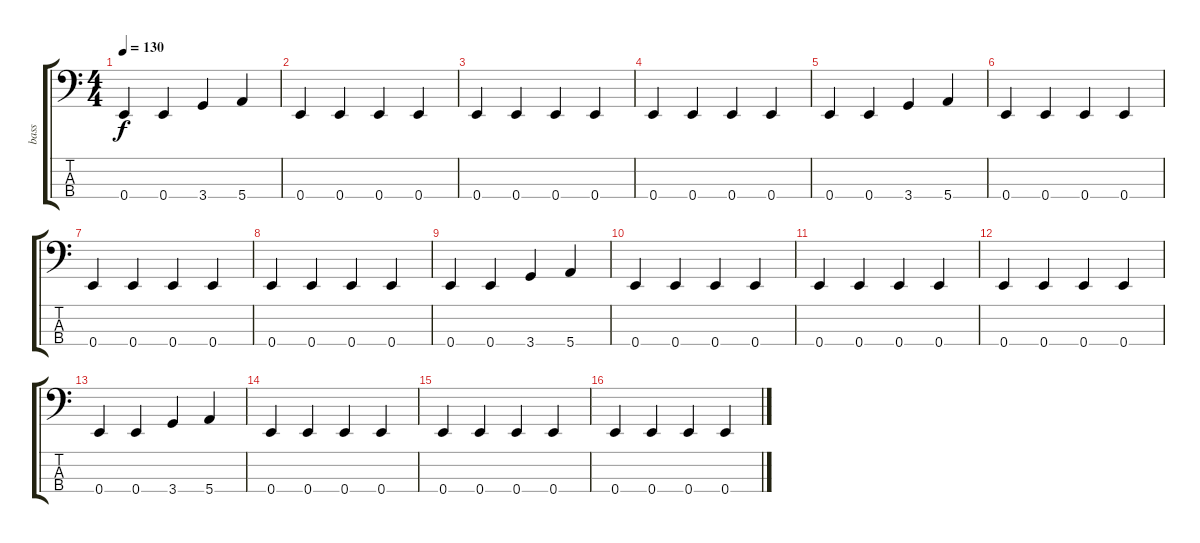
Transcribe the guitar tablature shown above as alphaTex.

\track ("bass" "bass") {instrument electricbassfinger}
\staff {score tabs}
\tuning (G2 D2 A1 E1) {hide}
\ts (4 4)
\tempo 130
\clef f4
\ks c
0.4.4{dy f} 0.4.4 3.4.4 5.4.4 |
0.4.4 0.4.4 0.4.4 0.4.4 |
0.4.4 0.4.4 0.4.4 0.4.4 |
0.4.4 0.4.4 0.4.4 0.4.4 |
0.4.4 0.4.4 3.4.4 5.4.4 |
0.4.4 0.4.4 0.4.4 0.4.4 |
0.4.4 0.4.4 0.4.4 0.4.4 |
0.4.4 0.4.4 0.4.4 0.4.4 |
0.4.4 0.4.4 3.4.4 5.4.4 |
0.4.4 0.4.4 0.4.4 0.4.4 |
0.4.4 0.4.4 0.4.4 0.4.4 |
0.4.4 0.4.4 0.4.4 0.4.4 |
0.4.4 0.4.4 3.4.4 5.4.4 |
0.4.4 0.4.4 0.4.4 0.4.4 |
0.4.4 0.4.4 0.4.4 0.4.4 |
0.4.4 0.4.4 0.4.4 0.4.4
